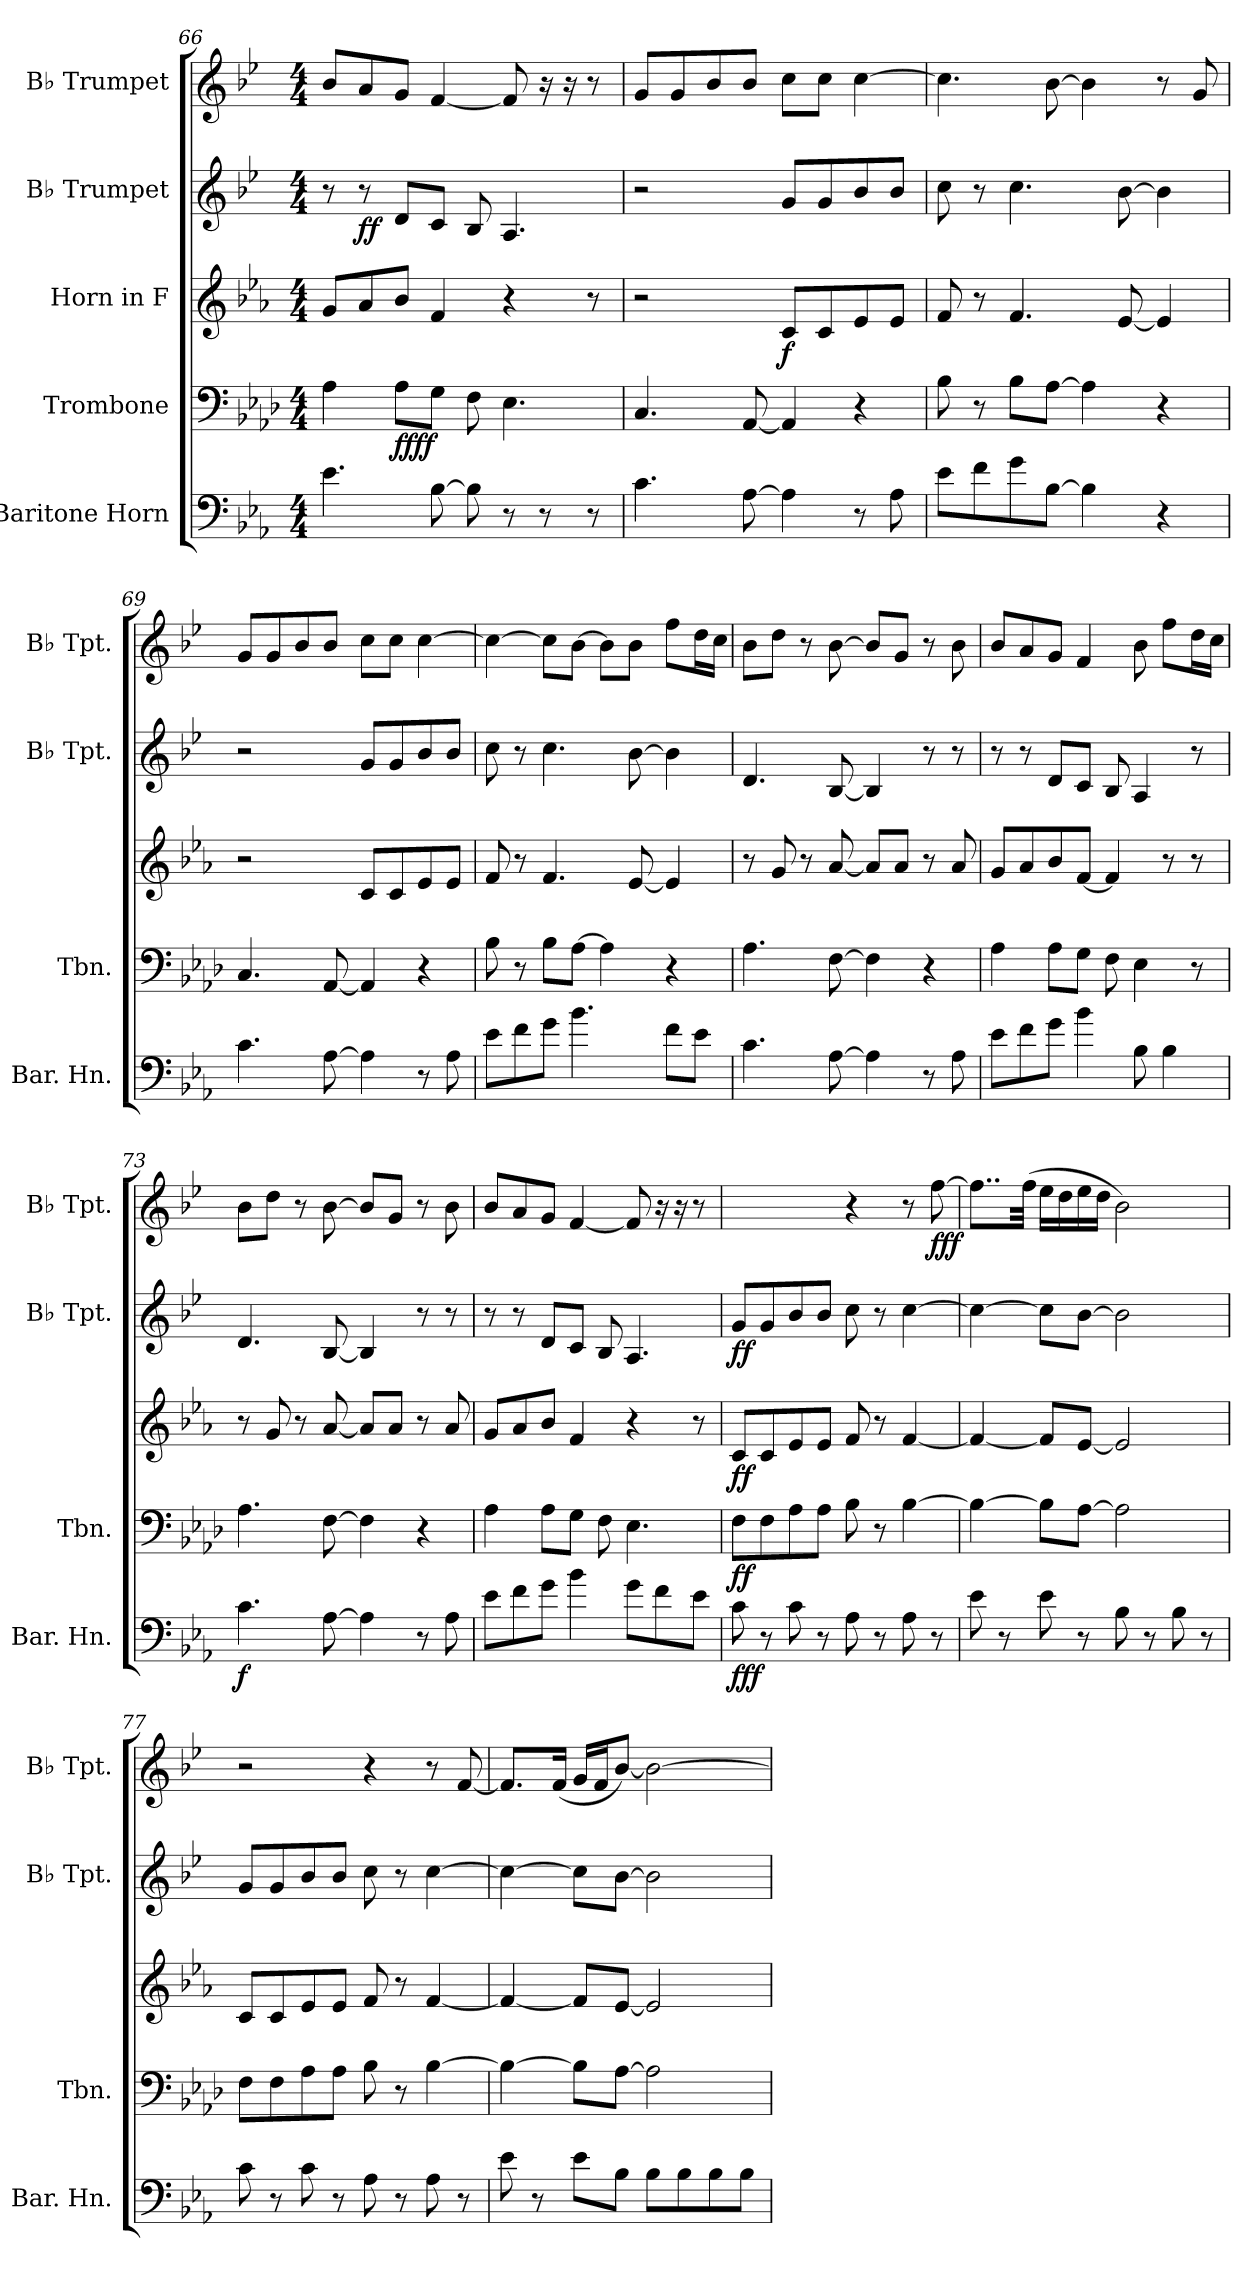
**kern	**dynam	**kern	**dynam	**kern	**dynam	**kern	**dynam	**kern	**dynam
*part5	*part5	*part4	*part4	*part3	*part3	*part2	*part2	*part1	*part1
*staff5	*staff5	*staff4	*staff4	*staff3	*staff3	*staff2	*staff2	*staff1	*staff1
*I"Baritone Horn	*	*I"Trombone	*	*I"Horn in F	*	*I"B♭ Trumpet	*	*I"B♭ Trumpet	*
*I'Bar. Hn.	*	*I'Tbn.	*	*	*	*I'B♭ Tpt.	*	*I'B♭ Tpt.	*
!!LO:LB:g=z
*clefF4	*	*clefF4	*	*clefG2	*	*clefG2	*	*clefG2	*
*ITrd4c7	*	*	*	*ITrd4c7	*	*ITrd1c2	*	*ITrd1c2	*
*k[b-e-a-d-]	*	*k[b-e-a-d-]	*	*k[b-e-a-d-]	*	*k[b-e-a-d-]	*	*k[b-e-a-d-]	*
*M4/4	*	*M4/4	*	*M4/4	*	*M4/4	*	*M4/4	*
=66	=66	=66	=66	=66	=66	=66	=66	=66	=66
4.A-\	.	4A-\	.	8c/L	.	8r	.	8a-/L	.
!	!	!	!	!	!	!	!LO:DY:b	!	!
.	.	.	.	8d-/	.	8r	ff	8g/	.
!	!	!	!LO:DY:b	!	!	!	!	!	!
!	!	!	!LO:DY:n=1:b	!	!	!	!	!	!
.	.	8A-\L	ff ff	8e-/J	.	8c/L	.	8f/J	.
[8E-\	.	8G\J	.	4B-/	.	8B-/J	.	[4e-/	.
8E-\]	.	8F\	.	.	.	8A-/	.	.	.
8r	.	4.E-\	.	4r	.	4.G/	.	8e-/]	.
8r	.	.	.	.	.	.	.	16r	.
.	.	.	.	.	.	.	.	16r	.
8r	.	.	.	8r	.	.	.	8r	.
=67	=67	=67	=67	=67	=67	=67	=67	=67	=67
4.F\	.	4.C/	.	2r	.	2r	.	8f/L	.
.	.	.	.	.	.	.	.	8f/	.
.	.	.	.	.	.	.	.	8a-/	.
[8D-\	.	[8AA-/	.	.	.	.	.	8a-/J	.
!	!	!	!	!	!LO:DY:b	!	!	!	!
4D-\]	.	4AA-/]	.	8F/L	f	8f/L	.	8b-\L	.
.	.	.	.	8F/	.	8f/	.	8b-\J	.
8r	.	4r	.	8A-/	.	8a-/	.	[4b-\	.
8D-\	.	.	.	8A-/J	.	8a-/J	.	.	.
=68	=68	=68	=68	=68	=68	=68	=68	=68	=68
8A-\L	.	8B-\	.	8B-/	.	8b-\	.	4.b-\]	.
8B-\	.	8r	.	8r	.	8r	.	.	.
8c\	.	8B-\L	.	4.B-/	.	4.b-\	.	.	.
[8E-\J	.	[8A-\J	.	.	.	.	.	[8a-\	.
4E-\]	.	4A-\]	.	.	.	.	.	4a-\]	.
.	.	.	.	[8A-/	.	[8a-\	.	.	.
4r	.	4r	.	4A-/]	.	4a-\]	.	8r	.
.	.	.	.	.	.	.	.	8f/	.
=69	=69	=69	=69	=69	=69	=69	=69	=69	=69
4.F\	.	4.C/	.	2r	.	2r	.	8f/L	.
.	.	.	.	.	.	.	.	8f/	.
.	.	.	.	.	.	.	.	8a-/	.
[8D-\	.	[8AA-/	.	.	.	.	.	8a-/J	.
4D-\]	.	4AA-/]	.	8F/L	.	8f/L	.	8b-\L	.
.	.	.	.	8F/	.	8f/	.	8b-\J	.
8r	.	4r	.	8A-/	.	8a-/	.	[4b-\	.
8D-\	.	.	.	8A-/J	.	8a-/J	.	.	.
!!LO:PB:g=z
=70	=70	=70	=70	=70	=70	=70	=70	=70	=70
8A-\L	.	8B-\	.	8B-/	.	8b-\	.	4b-\_	.
8B-\	.	8r	.	8r	.	8r	.	.	.
8c\J	.	8B-\L	.	4.B-/	.	4.b-\	.	8b-\L]	.
4.e-\	.	[8A-\J	.	.	.	.	.	[8a-\J	.
.	.	4A-\]	.	.	.	.	.	8a-\L]	.
.	.	.	.	[8A-/	.	[8a-\	.	8a-\J	.
8B-\L	.	4r	.	4A-/]	.	4a-\]	.	8ee-\L	.
8A-\J	.	.	.	.	.	.	.	16cc\L	.
.	.	.	.	.	.	.	.	16b-\JJ	.
=71	=71	=71	=71	=71	=71	=71	=71	=71	=71
4.F\	.	4.A-\	.	8r	.	4.c/	.	8a-\L	.
.	.	.	.	8c/	.	.	.	8cc\J	.
.	.	.	.	8r	.	.	.	8r	.
[8D-\	.	[8F\	.	[8d-/	.	[8A-/	.	[8a-\	.
4D-\]	.	4F\]	.	8d-/L]	.	4A-/]	.	8a-/L]	.
.	.	.	.	8d-/J	.	.	.	8f/J	.
8r	.	4r	.	8r	.	8r	.	8r	.
8D-\	.	.	.	8d-/	.	8r	.	8a-\	.
=72	=72	=72	=72	=72	=72	=72	=72	=72	=72
8A-\L	.	4A-\	.	8c/L	.	8r	.	8a-/L	.
8B-\	.	.	.	8d-/	.	8r	.	8g/	.
8c\J	.	8A-\L	.	8e-/	.	8c/L	.	8f/J	.
4e-\	.	8G\J	.	[8B-/J	.	8B-/J	.	4e-/	.
.	.	8F\	.	4B-/]	.	8A-/	.	.	.
8E-\	.	4E-\	.	.	.	4G/	.	8a-\	.
4E-\	.	.	.	8r	.	.	.	8ee-\L	.
.	.	8r	.	8r	.	8r	.	16cc\L	.
.	.	.	.	.	.	.	.	16b-\JJ	.
=73	=73	=73	=73	=73	=73	=73	=73	=73	=73
!	!LO:DY:b	!	!	!	!	!	!	!	!
4.F\	f	4.A-\	.	8r	.	4.c/	.	8a-\L	.
.	.	.	.	8c/	.	.	.	8cc\J	.
.	.	.	.	8r	.	.	.	8r	.
[8D-\	.	[8F\	.	[8d-/	.	[8A-/	.	[8a-\	.
4D-\]	.	4F\]	.	8d-/L]	.	4A-/]	.	8a-/L]	.
.	.	.	.	8d-/J	.	.	.	8f/J	.
8r	.	4r	.	8r	.	8r	.	8r	.
8D-\	.	.	.	8d-/	.	8r	.	8a-\	.
!!LO:LB:g=z
=74	=74	=74	=74	=74	=74	=74	=74	=74	=74
8A-\L	.	4A-\	.	8c/L	.	8r	.	8a-/L	.
8B-\	.	.	.	8d-/	.	8r	.	8g/	.
8c\J	.	8A-\L	.	8e-/J	.	8c/L	.	8f/J	.
4e-\	.	8G\J	.	4B-/	.	8B-/J	.	[4e-/	.
.	.	8F\	.	.	.	8A-/	.	.	.
8c\L	.	4.E-\	.	4r	.	4.G/	.	8e-/]	.
8B-\	.	.	.	.	.	.	.	16r	.
.	.	.	.	.	.	.	.	16r	.
8A-\J	.	.	.	8r	.	.	.	8r	.
=75	=75	=75	=75	=75	=75	=75	=75	=75	=75
!	!LO:DY:b	!	!LO:DY:b	!	!LO:DY:b	!	!LO:DY:b	!	!
8F\	fff	8F\L	ff	8F/L	ff	8f/L	ff	2ryy	.
8r	.	8F\	.	8F/	.	8f/	.	.	.
8F\	.	8A-\	.	8A-/	.	8a-/	.	.	.
8r	.	8A-\J	.	8A-/J	.	8a-/J	.	.	.
8D-\	.	8B-\	.	8B-/	.	8b-\	.	4r	.
8r	.	8r	.	8r	.	8r	.	.	.
8D-\	.	[4B-\	.	[4B-/	.	[4b-\	.	8r	.
!	!	!	!	!	!	!	!	!	!LO:DY:b
8r	.	.	.	.	.	.	.	[8ee-\	fff
=76	=76	=76	=76	=76	=76	=76	=76	=76	=76
8A-\	.	4B-\_	.	4B-/_	.	4b-\_	.	8..ee-\L]	.
8r	.	.	.	.	.	.	.	.	.
.	.	.	.	.	.	.	.	(>32ee-\Jkk	.
8A-\	.	8B-\L]	.	8B-/L]	.	8b-\L]	.	16dd-\LL	.
.	.	.	.	.	.	.	.	16cc\	.
8r	.	[8A-\J	.	[8A-/J	.	[8a-\J	.	16dd-\	.
.	.	.	.	.	.	.	.	16cc\JJ	.
8E-\	.	2A-\]	.	2A-/]	.	2a-\]	.	2a-\)	.
8r	.	.	.	.	.	.	.	.	.
8E-\	.	.	.	.	.	.	.	.	.
8r	.	.	.	.	.	.	.	.	.
=77	=77	=77	=77	=77	=77	=77	=77	=77	=77
8F\	.	8F\L	.	8F/L	.	8f/L	.	2r	.
8r	.	8F\	.	8F/	.	8f/	.	.	.
8F\	.	8A-\	.	8A-/	.	8a-/	.	.	.
8r	.	8A-\J	.	8A-/J	.	8a-/J	.	.	.
8D-\	.	8B-\	.	8B-/	.	8b-\	.	4r	.
8r	.	8r	.	8r	.	8r	.	.	.
8D-\	.	[4B-\	.	[4B-/	.	[4b-\	.	8r	.
8r	.	.	.	.	.	.	.	[8e-/	.
!!LO:PB:g=z
=78	=78	=78	=78	=78	=78	=78	=78	=78	=78
8A-\	.	4B-\_	.	4B-/_	.	4b-\_	.	8.e-/L]	.
8r	.	.	.	.	.	.	.	.	.
.	.	.	.	.	.	.	.	(<16e-/Jk	.
8A-\L	.	8B-\L]	.	8B-/L]	.	8b-\L]	.	16f/LL	.
.	.	.	.	.	.	.	.	16e-/J	.
8E-\J	.	[8A-\J	.	[8A-/J	.	[8a-\J	.	[8a-/J)	.
8E-\L	.	2A-\]	.	2A-/]	.	2a-\]	.	2a-\_	.
8E-\	.	.	.	.	.	.	.	.	.
8E-\	.	.	.	.	.	.	.	.	.
8E-\J	.	.	.	.	.	.	.	.	.
=	=	=	=	=	=	=	=	=	=
*-	*-	*-	*-	*-	*-	*-	*-	*-	*-
